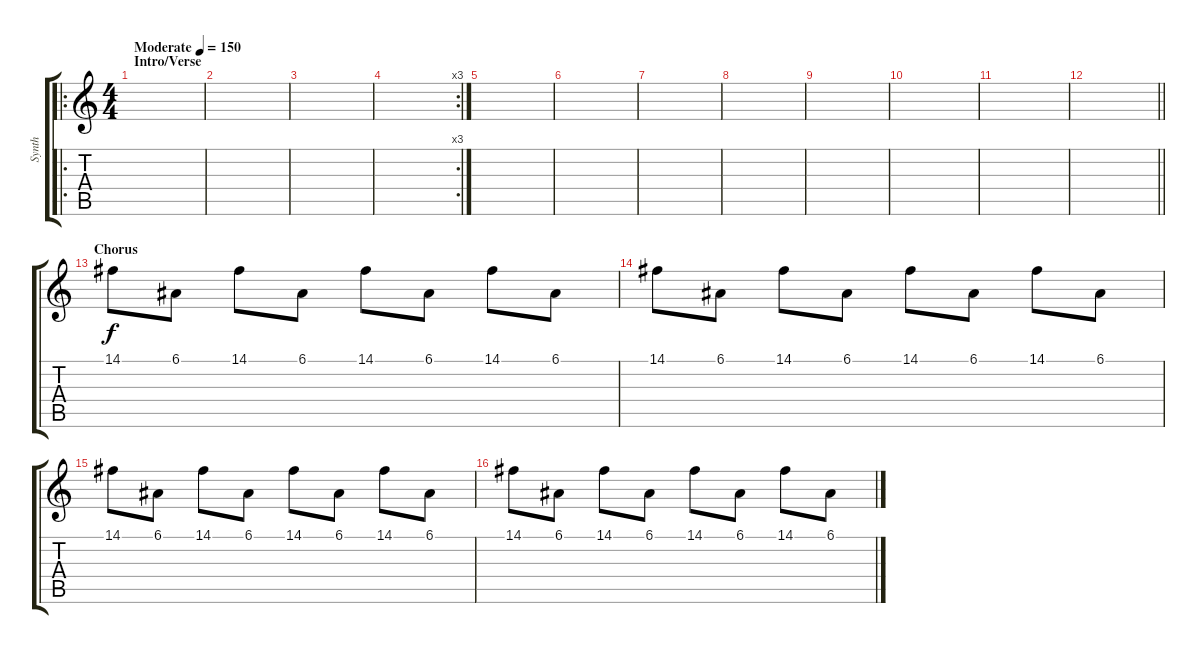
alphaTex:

\track ("Synth" "Synth") {instrument lead2sawtooth bank 255}
\staff {score tabs}
\tuning (E4 B3 G3 D3 A2 E2) {hide}
\ro
\ts (4 4)
\section ("" "Intro/Verse")
\tempo (150 "Moderate")
\clef g2
\ks c
|
|
|
\rc 3
|
|
|
|
|
|
|
|
\barLineRight lightlight
|
\section ("" "Chorus")
14.1.8 6.1.8 14.1.8 6.1.8 14.1.8 6.1.8 14.1.8 6.1.8 |
14.1.8 6.1.8 14.1.8 6.1.8 14.1.8 6.1.8 14.1.8 6.1.8 |
14.1.8 6.1.8 14.1.8 6.1.8 14.1.8 6.1.8 14.1.8 6.1.8 |
14.1.8 6.1.8 14.1.8 6.1.8 14.1.8 6.1.8 14.1.8 6.1.8
